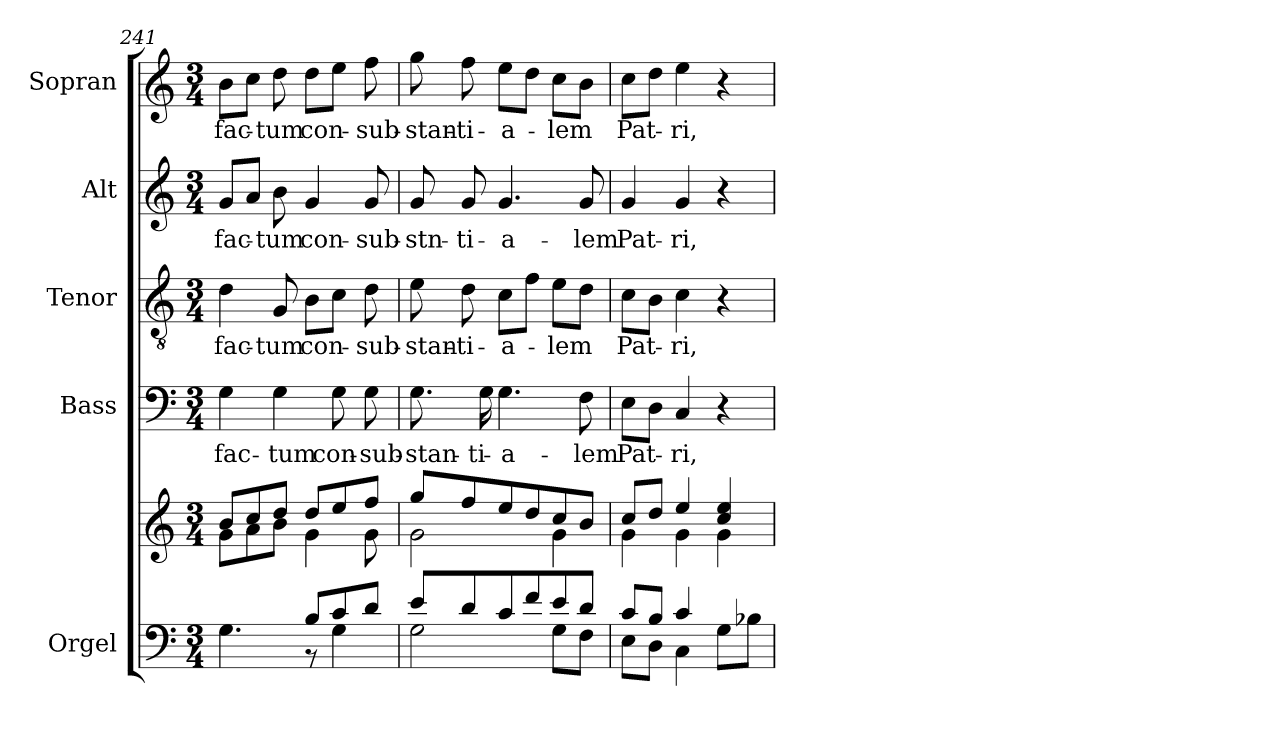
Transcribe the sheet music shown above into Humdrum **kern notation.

**kern	**kern	**kern	**text	**kern	**text	**kern	**text	**kern	**text
*part5	*part5	*part4	*part4	*part3	*part3	*part2	*part2	*part1	*part1
*staff6	*staff5	*staff4	*staff4	*staff3	*staff3	*staff2	*staff2	*staff1	*staff1
*I"Orgel	*	*I"Bass	*	*I"Tenor	*	*I"Alt	*	*I"Sopran	*
*I'Org.	*	*I'B.	*	*I'T.	*	*I'A.	*	*I'S.	*
*clefF4	*clefG2	*clefF4	*	*clefGv2	*	*clefG2	*	*clefG2	*
*k[]	*k[]	*k[]	*	*k[]	*	*k[]	*	*k[]	*
*C:	*C:	*C:	*	*C:	*	*C:	*	*C:	*
*M3/4	*M3/4	*M3/4	*	*M3/4	*	*M3/4	*	*M3/4	*
=241	=241	=241	=241	=241	=241	=241	=241	=241	=241
*^	*^	*	*	*	*	*	*	*	*
!	!	!	!	!	!LO:LY:b	!	!LO:LY:b	!	!LO:LY:b	!	!LO:LY:b
4.ryy	4.G\	8b/L	8g\L	4G\	fac-	4d\	fac-	8g/L	fac-	8b\L	fac-
.	.	8cc/	8a\	.	.	.	.	8a/J	.	8cc\J	.
!	!	!	!	!	!LO:LY:b	!	!LO:LY:b	!	!LO:LY:b	!	!LO:LY:b
.	.	8dd/J	8b\J	4G\	-tum	8G/	-tum	8b\	-tum	8dd\	-tum
!	!	!	!	!	!	!	!LO:LY:b	!	!LO:LY:b	!	!LO:LY:b
8B/L	8r	8dd/L	4g\	.	.	8B\L	con-	4g/	con-	8dd\L	con-
!	!	!	!	!	!LO:LY:b	!	!	!	!	!	!
8c/	4G\	8ee/	.	8G\	con-	8c\J	.	.	.	8ee\J	.
!	!	!	!	!	!LO:LY:b	!	!LO:LY:b	!	!LO:LY:b	!	!LO:LY:b
8d/J	.	8ff/J	8g\	8G\	-sub-	8d\	-sub-	8g/	-sub-	8ff\	-sub-
=242	=242	=242	=242	=242	=242	=242	=242	=242	=242	=242	=242
!	!	!	!	!	!LO:LY:b	!	!LO:LY:b	!	!LO:LY:b	!	!LO:LY:b
8e/L	2G\	8gg/L	2g\	8.G\	-stan-	8e\	-stan-	8g/	-stn-	8gg\	-stan-
!	!	!	!	!	!	!	!LO:LY:b	!	!LO:LY:b	!	!LO:LY:b
8d/	.	8ff/	.	.	.	8d\	-ti-	8g/	-ti-	8ff\	-ti-
!	!	!	!	!	!LO:LY:b	!	!	!	!	!	!
.	.	.	.	16G\	-ti-	.	.	.	.	.	.
!	!	!	!	!	!LO:LY:b	!	!LO:LY:b	!	!LO:LY:b	!	!LO:LY:b
8c/	.	8ee/	.	4.G\	-a-	8c\L	-a-	4.g/	-a-	8ee\L	-a-
8f/	.	8dd/	.	.	.	8f\J	.	.	.	8dd\J	.
!	!	!	!	!	!	!	!LO:LY:b	!	!	!	!LO:LY:b
8e/	8G\L	8cc/	4g\	.	.	8e\L	-lem	.	.	8cc\L	-lem
!	!	!	!	!	!LO:LY:b	!	!	!	!LO:LY:b	!	!
8d/J	8F\J	8b/J	.	8F\	-lem	8d\J	.	8g/	-lem	8b\J	.
=243	=243	=243	=243	=243	=243	=243	=243	=243	=243	=243	=243
!	!	!	!	!	!LO:LY:b	!	!LO:LY:b	!	!LO:LY:b	!	!LO:LY:b
8c/L	8E\L	8cc/L	4g\	8E\L	Pat-	8c\L	Pat-	4g/	Pat-	8cc\L	Pat-
8B/J	8D\J	8dd/J	.	8D\J	.	8B\J	.	.	.	8dd\J	.
!	!	!	!	!	!LO:LY:b	!	!LO:LY:b	!	!LO:LY:b	!	!LO:LY:b
4c/	4C\	4ee/	4g\	4C/	-ri,	4c\	-ri,	4g/	-ri,	4ee\	-ri,
4ryy	8G\L	4cc/ 4ee/	4g\	4r	.	4r	.	4r	.	4r	.
.	8B-X\J	.	.	.	.	.	.	.	.	.	.
*v	*v	*	*	*	*	*	*	*	*	*	*
*	*v	*v	*	*	*	*	*	*	*	*
=	=	=	=	=	=	=	=	=	=
*-	*-	*-	*-	*-	*-	*-	*-	*-	*-
